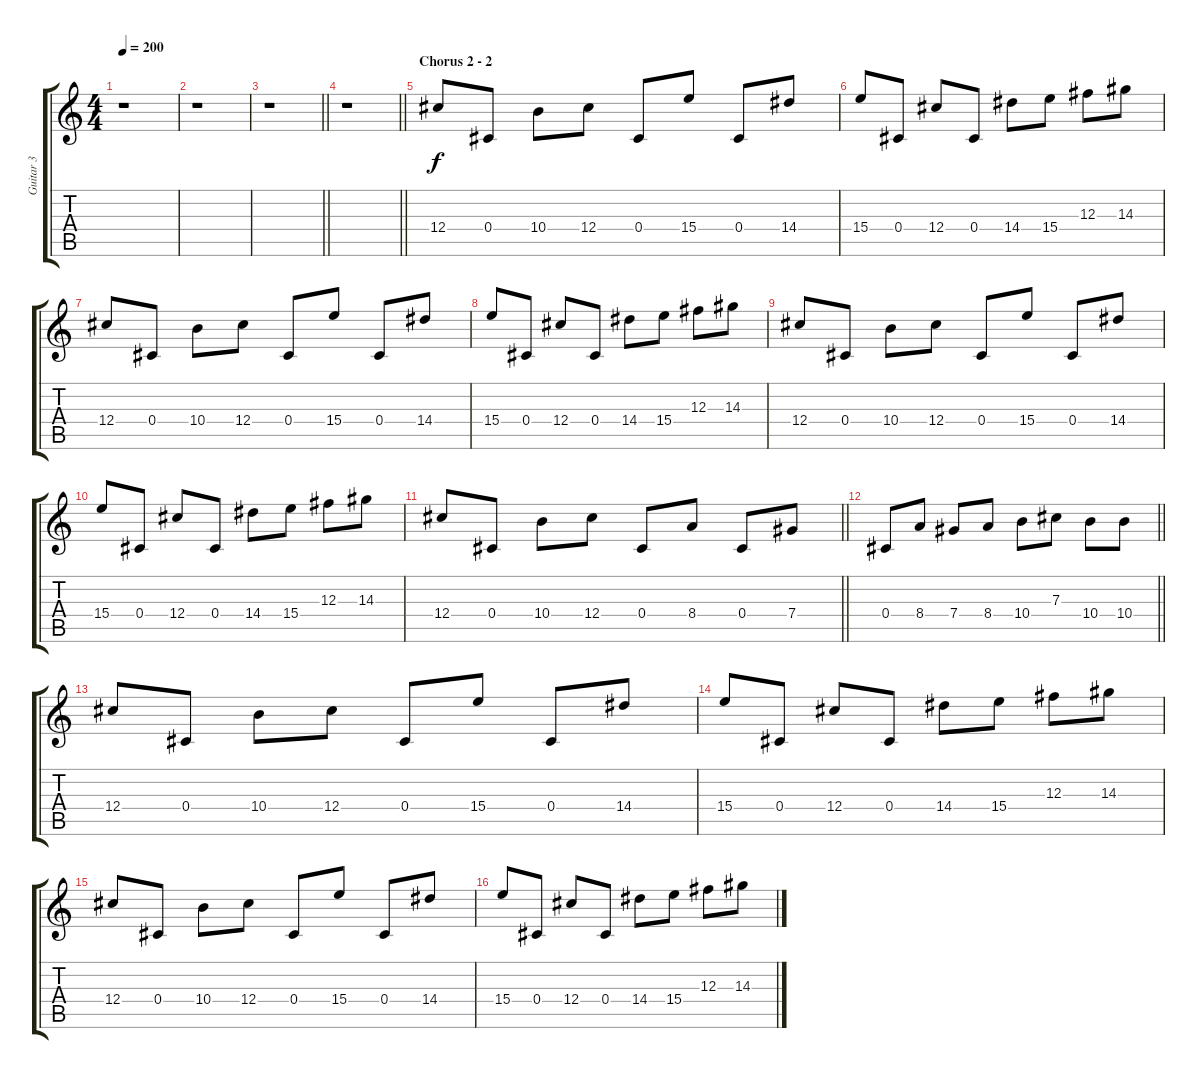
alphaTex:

\track ("Guitar 3" "Guitar 3") {instrument distortionguitar}
\staff {score tabs}
\tuning (Eb4 Bb3 Gb3 Db3 Ab2 Db2) {hide}
\ts (4 4)
\tempo 200
\clef g2
\ks c
r.1{dy f} |
r.1 |
\barLineRight lightlight
r.1 |
\barLineRight lightlight
r.1 |
\section ("" "Chorus 2 - 2")
12.4.8 0.4.8 10.4.8 12.4.8 0.4.8 15.4.8 0.4.8 14.4.8 |
15.4.8 0.4.8 12.4.8 0.4.8 14.4.8 15.4.8 12.3.8 14.3.8 |
12.4.8 0.4.8 10.4.8 12.4.8 0.4.8 15.4.8 0.4.8 14.4.8 |
15.4.8 0.4.8 12.4.8 0.4.8 14.4.8 15.4.8 12.3.8 14.3.8 |
12.4.8 0.4.8 10.4.8 12.4.8 0.4.8 15.4.8 0.4.8 14.4.8 |
15.4.8 0.4.8 12.4.8 0.4.8 14.4.8 15.4.8 12.3.8 14.3.8 |
\barLineRight lightlight
12.4.8 0.4.8 10.4.8 12.4.8 0.4.8 8.4.8 0.4.8 7.4.8 |
\barLineRight lightlight
0.4.8 8.4.8 7.4.8 8.4.8 10.4.8 7.3.8 10.4.8 10.4.8 |
12.4.8 0.4.8 10.4.8 12.4.8 0.4.8 15.4.8 0.4.8 14.4.8 |
15.4.8 0.4.8 12.4.8 0.4.8 14.4.8 15.4.8 12.3.8 14.3.8 |
12.4.8 0.4.8 10.4.8 12.4.8 0.4.8 15.4.8 0.4.8 14.4.8 |
15.4.8 0.4.8 12.4.8 0.4.8 14.4.8 15.4.8 12.3.8 14.3.8
